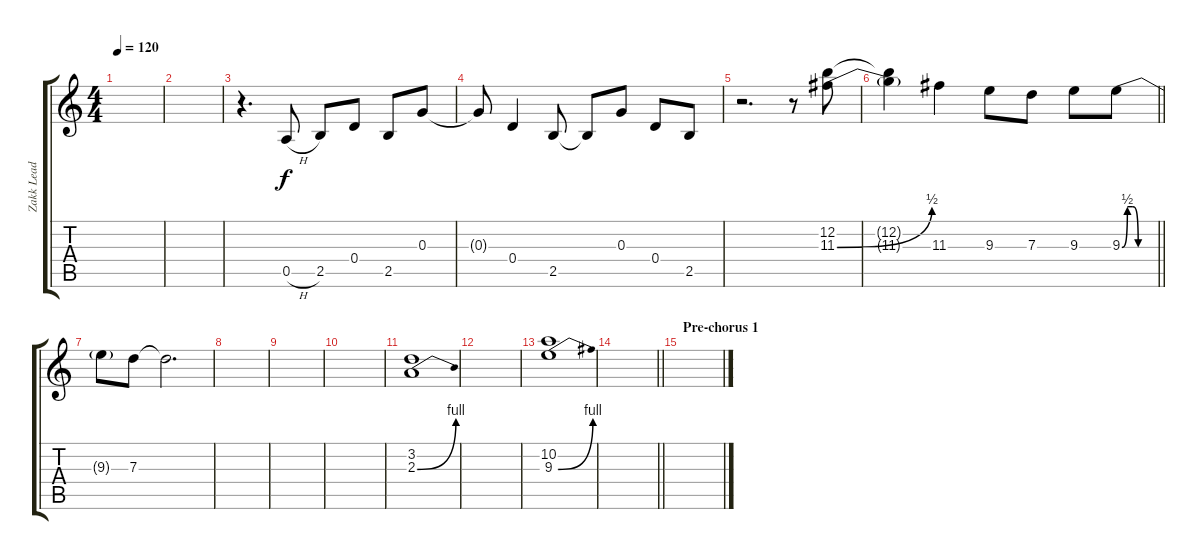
\track ("Zakk Lead Guitar" "Zakk Lead ") {instrument acousticguitarsteel}
\staff {score tabs}
\tuning (E4 B3 G3 D3 A2 E2) {hide}
\ts (4 4)
\tempo 120
\clef g2
\ks c
|
|
r.4{d} 0.5{h}.8 2.5.8 0.4.8 2.5.8 0.3.8 |
0.3{t}.8 0.4.4 2.5.8 2.5{t}.8 0.3.8 0.4.8 2.5.8 |
r.2{d} r.8 (12.2 11.3{be (bend 0 0 60 2)}).8 |
\barLineRight lightlight
(12.2{t} 11.3{t}).4 11.3.4 9.3.8 7.3.8 9.3.8 9.3{be (custom 0 0 10 2 20 2 30 0 60 0)}.8 |
9.3{t}.8 7.3.8 7.3{t}.2{d} |
|
|
|
(3.2 2.3{be (bend 0 0 60 4)}).1 |
|
(10.2 9.3{be (bend 0 0 60 4)}).1 |
\barLineRight lightlight
|
\section ("" "Pre-chorus 1")
